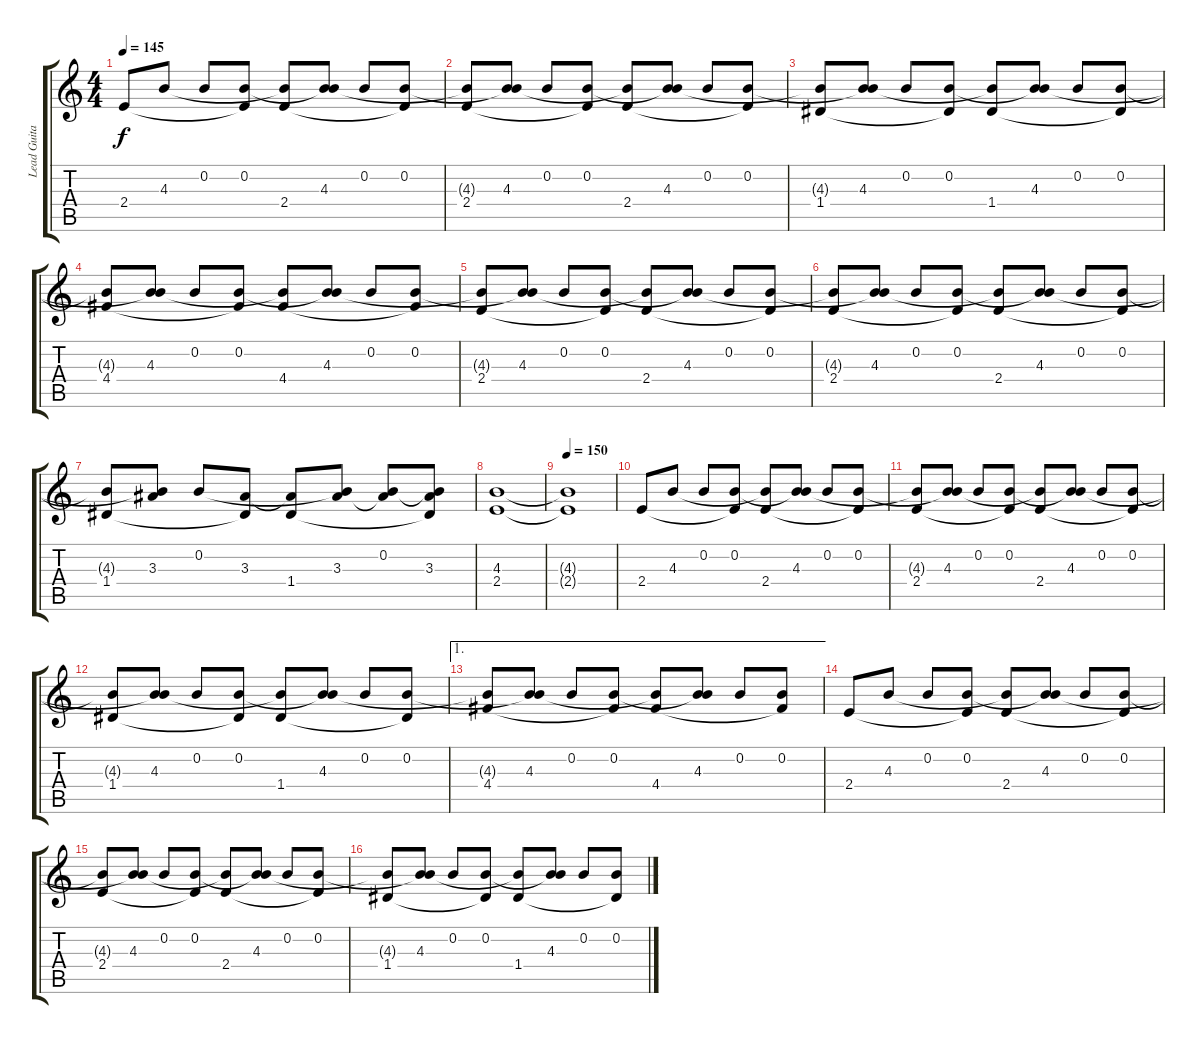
\track ("Lead Guitar" "Lead Guita") {instrument distortionguitar}
\staff {score tabs}
\tuning (E4 B3 G3 D3 A2 E2) {hide}
\ts (4 4)
\tempo 145
\clef g2
\ks c
2.4.8{dy f instrument distortionguitar} 4.3.8 0.2.8 (0.2 2.4{t}).8 (4.3{t} 2.4).8 (0.2{t} 4.3).8 0.2.8 (0.2 2.4{t}).8 |
(4.3{t} 2.4).8 (0.2{t} 4.3).8 0.2.8 (0.2 2.4{t}).8 (4.3{t} 2.4).8 (0.2{t} 4.3).8 0.2.8 (0.2 2.4{t}).8 |
(4.3{t} 1.4).8 (0.2{t} 4.3).8 0.2.8 (0.2 1.4{t}).8 (4.3{t} 1.4).8 (0.2{t} 4.3).8 0.2.8 (0.2 1.4{t}).8 |
(4.3{t} 4.4).8 (0.2{t} 4.3).8 0.2.8 (0.2 4.4{t}).8 (4.3{t} 4.4).8 (0.2{t} 4.3).8 0.2.8 (0.2 4.4{t}).8 |
(4.3{t} 2.4).8 (0.2{t} 4.3).8 0.2.8 (0.2 2.4{t}).8 (4.3{t} 2.4).8 (0.2{t} 4.3).8 0.2.8 (0.2 2.4{t}).8 |
(4.3{t} 2.4).8 (0.2{t} 4.3).8 0.2.8 (0.2 2.4{t}).8 (4.3{t} 2.4).8 (0.2{t} 4.3).8 0.2.8 (0.2 2.4{t}).8 |
(4.3{t} 1.4).8 (0.2{t} 3.3).8 0.2.8 (3.3 1.4{t}).8 (3.3{t} 1.4).8 (0.2{t} 3.3).8 (0.2 3.3{t}).8 (0.2{t} 3.3 1.4{t}).8 |
(4.3 2.4).1 |
\tempo 150
(4.3{t} 2.4{t}).1 |
2.4.8 4.3.8 0.2.8 (0.2 2.4{t}).8 (4.3{t} 2.4).8 (0.2{t} 4.3).8 0.2.8 (0.2 2.4{t}).8 |
(4.3{t} 2.4).8 (0.2{t} 4.3).8 0.2.8 (0.2 2.4{t}).8 (4.3{t} 2.4).8 (0.2{t} 4.3).8 0.2.8 (0.2 2.4{t}).8 |
(4.3{t} 1.4).8 (0.2{t} 4.3).8 0.2.8 (0.2 1.4{t}).8 (4.3{t} 1.4).8 (0.2{t} 4.3).8 0.2.8 (0.2 1.4{t}).8 |
\ae 1
(4.3{t} 4.4).8 (0.2{t} 4.3).8 0.2.8 (0.2 4.4{t}).8 (4.3{t} 4.4).8 (0.2{t} 4.3).8 0.2.8 (0.2 4.4{t}).8 |
2.4.8 4.3.8 0.2.8 (0.2 2.4{t}).8 (4.3{t} 2.4).8 (0.2{t} 4.3).8 0.2.8 (0.2 2.4{t}).8 |
(4.3{t} 2.4).8 (0.2{t} 4.3).8 0.2.8 (0.2 2.4{t}).8 (4.3{t} 2.4).8 (0.2{t} 4.3).8 0.2.8 (0.2 2.4{t}).8 |
(4.3{t} 1.4).8 (0.2{t} 4.3).8 0.2.8 (0.2 1.4{t}).8 (4.3{t} 1.4).8 (0.2{t} 4.3).8 0.2.8 (0.2 1.4{t}).8
